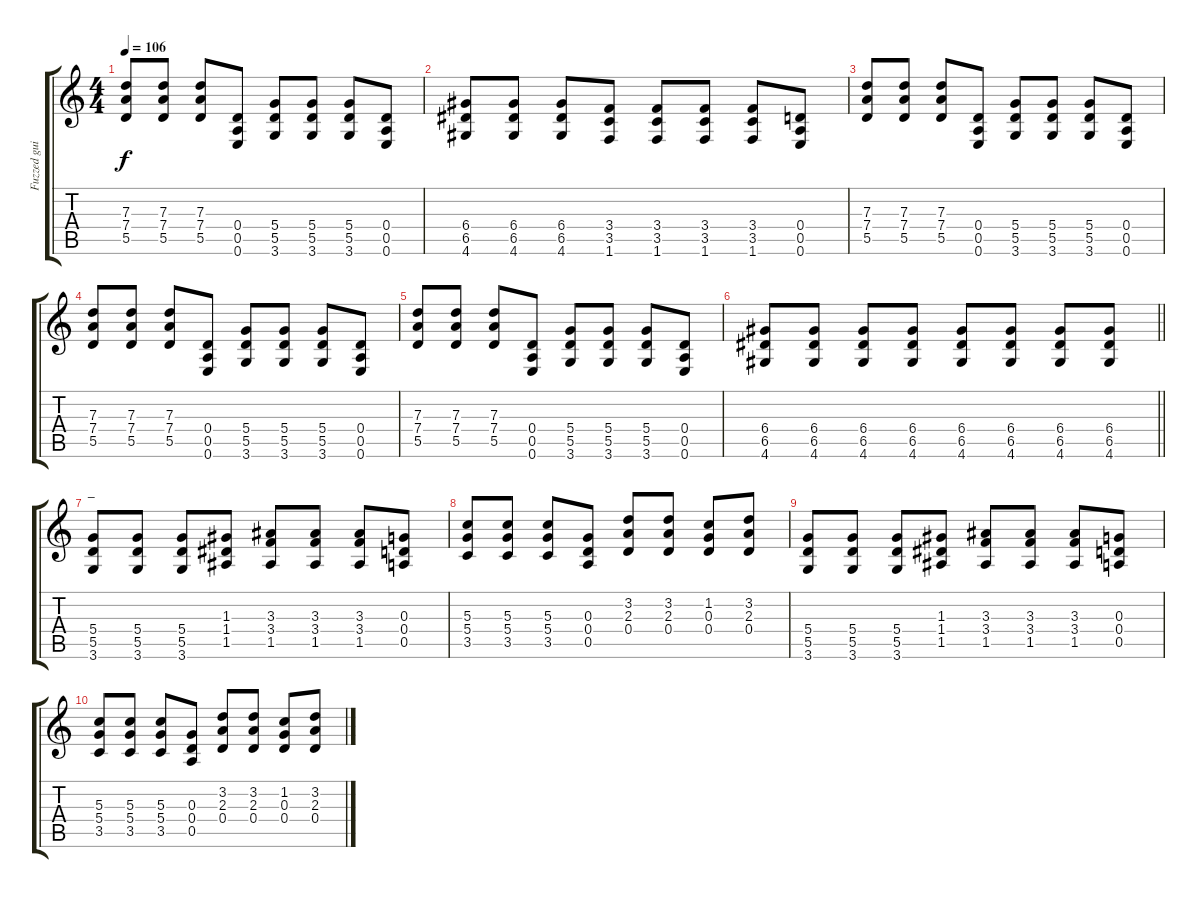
\track ("Fuzzed guitar" "Fuzzed gui") {instrument overdrivenguitar}
\staff {score tabs}
\tuning (E4 B3 G3 D3 A2 E2) {hide}
\ts (4 4)
\tempo 106
\clef g2
\ks c
(7.3 7.4 5.5).8{dy f} (7.3 7.4 5.5).8 (7.3 7.4 5.5).8 (0.4 0.5 0.6).8 (5.4 5.5 3.6).8 (5.4 5.5 3.6).8 (5.4 5.5 3.6).8 (0.4 0.5 0.6).8 |
(6.4 6.5 4.6).8 (6.4 6.5 4.6).8 (6.4 6.5 4.6).8 (3.4 3.5 1.6).8 (3.4 3.5 1.6).8 (3.4 3.5 1.6).8 (3.4 3.5 1.6).8 (0.4 0.5 0.6).8 |
(7.3 7.4 5.5).8 (7.3 7.4 5.5).8 (7.3 7.4 5.5).8 (0.4 0.5 0.6).8 (5.4 5.5 3.6).8 (5.4 5.5 3.6).8 (5.4 5.5 3.6).8 (0.4 0.5 0.6).8 |
(7.3 7.4 5.5).8 (7.3 7.4 5.5).8 (7.3 7.4 5.5).8 (0.4 0.5 0.6).8 (5.4 5.5 3.6).8 (5.4 5.5 3.6).8 (5.4 5.5 3.6).8 (0.4 0.5 0.6).8 |
(7.3 7.4 5.5).8 (7.3 7.4 5.5).8 (7.3 7.4 5.5).8 (0.4 0.5 0.6).8 (5.4 5.5 3.6).8 (5.4 5.5 3.6).8 (5.4 5.5 3.6).8 (0.4 0.5 0.6).8 |
\barLineRight lightlight
(6.4 6.5 4.6).8 (6.4 6.5 4.6).8 (6.4 6.5 4.6).8 (6.4 6.5 4.6).8 (6.4 6.5 4.6).8 (6.4 6.5 4.6).8 (6.4 6.5 4.6).8 (6.4 6.5 4.6).8 |
\section ("" "_")
(5.4 5.5 3.6).8 (5.4 5.5 3.6).8 (5.4 5.5 3.6).8 (1.3 1.4 1.5).8 (3.3 3.4 1.5).8 (3.3 3.4 1.5).8 (3.3 3.4 1.5).8 (0.3 0.4 0.5).8 |
(5.3 5.4 3.5).8 (5.3 5.4 3.5).8 (5.3 5.4 3.5).8 (0.3 0.4 0.5).8 (3.2 2.3 0.4).8 (3.2 2.3 0.4).8 (1.2 0.3 0.4).8 (3.2 2.3 0.4).8 |
(5.4 5.5 3.6).8 (5.4 5.5 3.6).8 (5.4 5.5 3.6).8 (1.3 1.4 1.5).8 (3.3 3.4 1.5).8 (3.3 3.4 1.5).8 (3.3 3.4 1.5).8 (0.3 0.4 0.5).8 |
(5.3 5.4 3.5).8 (5.3 5.4 3.5).8 (5.3 5.4 3.5).8 (0.3 0.4 0.5).8 (3.2 2.3 0.4).8 (3.2 2.3 0.4).8 (1.2 0.3 0.4).8 (3.2 2.3 0.4).8
